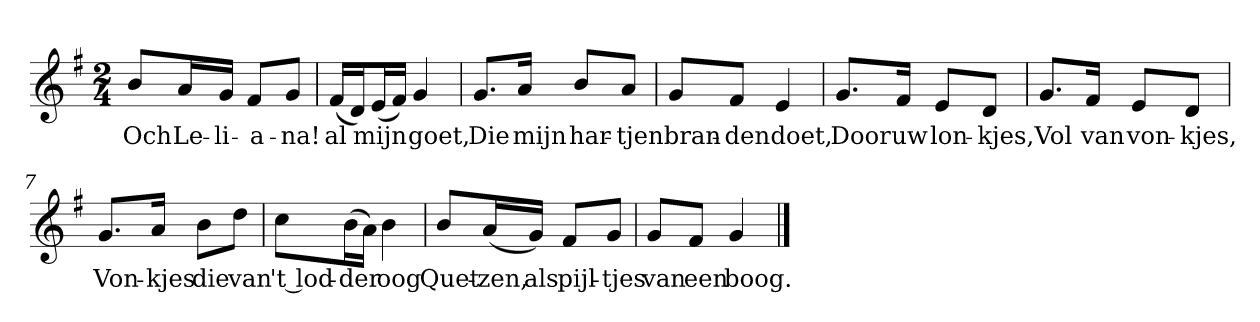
**kern	**text
*part1	*part1
*staff1	*staff1
*clefG2	*
*k[f#]	*
*G:	*
*M2/4	*
*MM120	*
=1	=1
8b/L	Och
16a/L	Le-
16g/JJ	-li-
8f#/L	-a-
8g/J	-na!
=2	=2
(16f#/LL	al
16d/J)	.
(16e/L	mijn
16f#/JJ)	.
4g	goet,
=3	=3
8.g/L	Die
16a/Jk	mijn
8b/L	har-
8a/J	-tjen
=4	=4
8g/L	bran-
8f#/J	-den
4e	doet,
=5	=5
8.g/L	Door
16f#/Jk	uw
8e/L	lon-
8d/J	-kjes,
=6	=6
8.g/L	Vol
16f#/Jk	van
8e/L	von-
8d/J	-kjes,
=7	=7
8.g/L	Von-
16a/Jk	-kjes
8b\L	die
8dd\J	van
=8	=8
8cc\L	't lod-
(16b\L	-der
16a\JJ)	.
4b	oog
=9	=9
8b/L	Quet-
(16a/L	-zen,
16g/JJ)	als
8f#/L	pijl-
8g/J	-tjes
=10	=10
8g/L	van
8f#/J	een
4g	boog.
==	==
*-	*-
